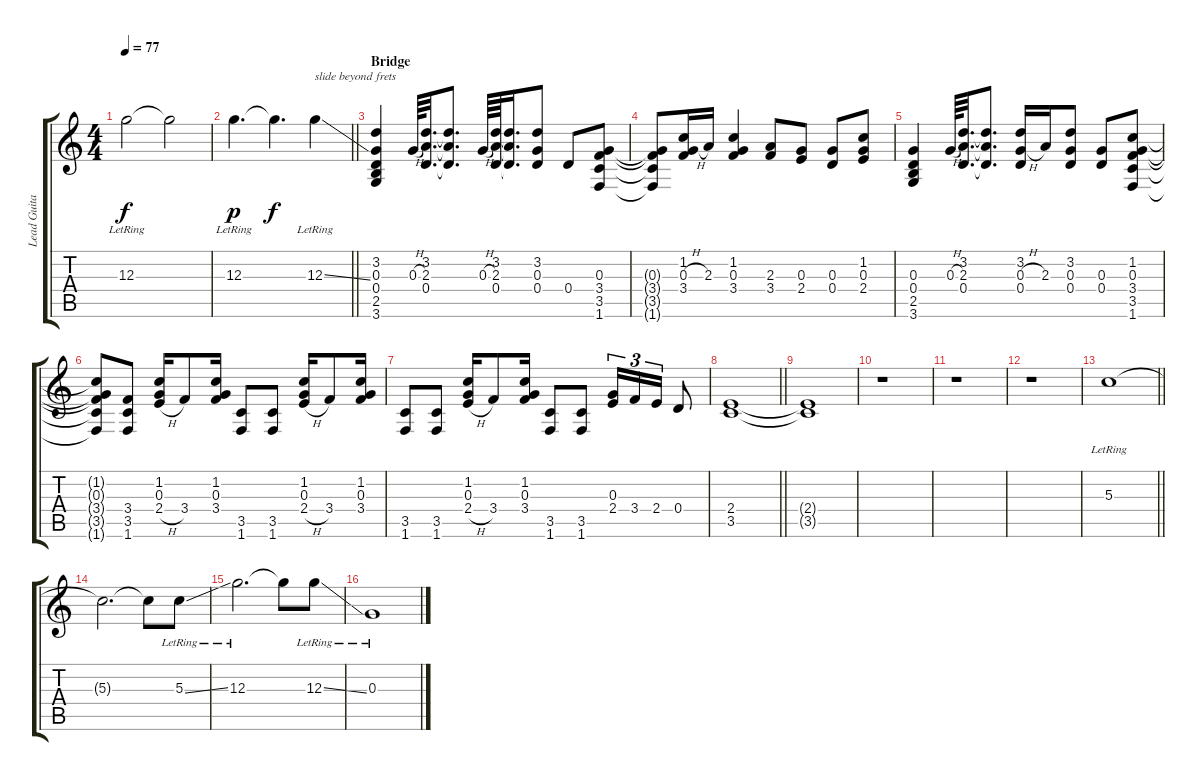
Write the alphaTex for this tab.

\track ("Lead Guitar" "Lead Guita") {instrument overdrivenguitar}
\staff {score tabs}
\tuning (E4 B3 G3 D3 A2 E2) {hide}
\ts (4 4)
\tempo 77
\clef g2
\ks c
12.3{lr}.2{dy f} 12.3{t}.2 |
\barLineRight lightlight
12.3{lr}.4{d dy p} 12.3{t}.4{d dy f} 12.3{ss lr}.4{txt "slide beyond frets"} |
\section ("" "Bridge")
(3.2 0.3 0.4 2.5 3.6).4{volume 12} 0.3{h}.64 (3.2 2.3 0.4).32{d} (3.2{t} 2.3{t} 0.4{t}).8{d} 0.3{h}.64 (3.2 2.3 0.4).64 (3.2{t} 2.3{t} 0.4{t}).16{d} (3.2 0.3 0.4).8 0.4.8 (0.3 3.4 3.5 1.6).8 |
(0.3{t} 3.4{t} 3.5{t} 1.6{t}).8 (1.2 0.3{h} 3.4).16 2.3.16 (1.2 0.3 3.4).4 (2.3 3.4).8 (0.3 2.4).8 (0.3 0.4).8 (1.2 0.3 2.4).8 |
(0.3 0.4 2.5 3.6).4 0.3{h}.64 (3.2 2.3 0.4).32{d} (3.2{t} 2.3{t} 0.4{t}).8{d} (3.2 0.3{h} 0.4).16 2.3.16 (3.2 0.3 0.4).8 (0.3 0.4).8 (1.2 0.3 3.4 3.5 1.6).8 |
(1.2{t} 0.3{t} 3.4{t} 3.5{t} 1.6{t}).8 (3.4 3.5 1.6).8 (1.2 0.3 2.4{h}).16 3.4.8 (1.2 0.3 3.4).16 (3.5 1.6).8 (3.5 1.6).8 (1.2 0.3 2.4{h}).16 3.4.8 (1.2 0.3 3.4).16 |
(3.5 1.6).8 (3.5 1.6).8 (1.2 0.3 2.4{h}).16 3.4.8 (1.2 0.3 3.4).16 (3.5 1.6).8 (3.5 1.6).8 (0.3 2.4).16{tu (3 2)} 3.4.16{tu (3 2)} 2.4.16{tu (3 2)} 0.4.8 |
\barLineRight lightlight
(2.4 3.5).1{volume 0} |
(2.4{t} 3.5{t}).1 |
r.1 |
r.1 |
r.1 |
\barLineRight lightlight
5.3{lr}.1{volume 14} |
5.3{t}.2{d} 5.3{t}.8 5.3{ss lr}.8 |
12.3{lr}.2{d} 12.3{t}.8 12.3{ss lr}.8 |
0.3{lr}.1
